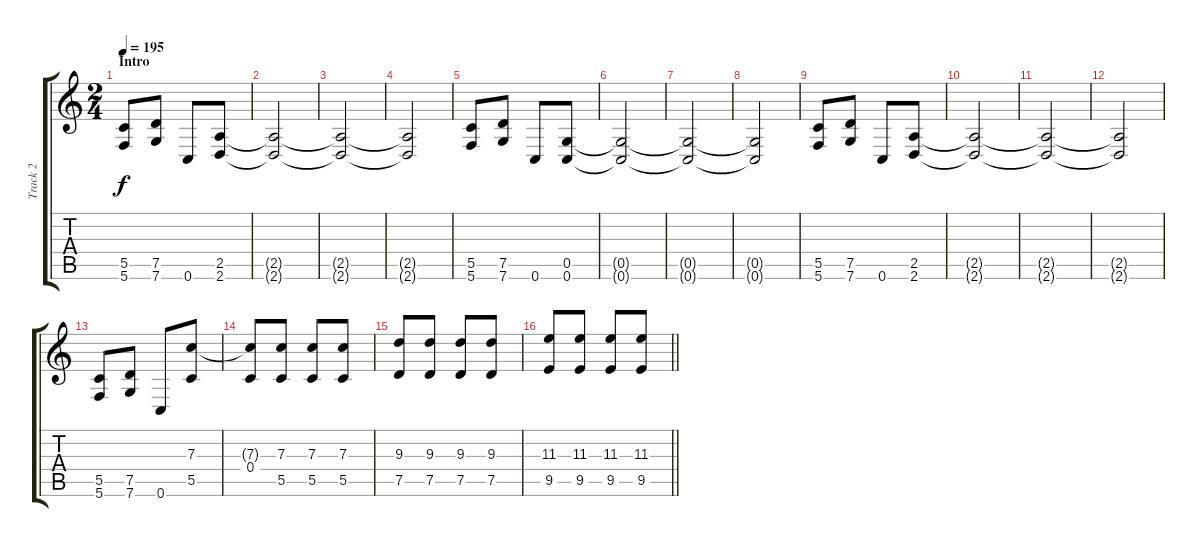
\track ("Track 2" "Track 2") {instrument overdrivenguitar}
\staff {score tabs}
\tuning (D4 A3 F3 C3 G2 C2) {hide}
\ts (2 4)
\section ("" "Intro")
\tempo 195
\clef g2
\ks c
(5.5 5.6).8{dy f instrument overdrivenguitar} (7.5 7.6).8 0.6.8 (2.5 2.6).8 |
(2.5{t} 2.6{t}).2 |
(2.5{t} 2.6{t}).2 |
(2.5{t} 2.6{t}).2 |
(5.5 5.6).8 (7.5 7.6).8 0.6.8 (0.5 0.6).8 |
(0.5{t} 0.6{t}).2 |
(0.5{t} 0.6{t}).2 |
(0.5{t} 0.6{t}).2 |
(5.5 5.6).8 (7.5 7.6).8 0.6.8 (2.5 2.6).8 |
(2.5{t} 2.6{t}).2 |
(2.5{t} 2.6{t}).2 |
(2.5{t} 2.6{t}).2 |
(5.5 5.6).8 (7.5 7.6).8 0.6.8 (7.3 5.5).8 |
(7.3{t} 0.4).8 (7.3 5.5).8 (7.3 5.5).8 (7.3 5.5).8 |
(9.3 7.5).8 (9.3 7.5).8 (9.3 7.5).8 (9.3 7.5).8 |
\barLineRight lightlight
(11.3 9.5).8 (11.3 9.5).8 (11.3 9.5).8 (11.3 9.5).8
